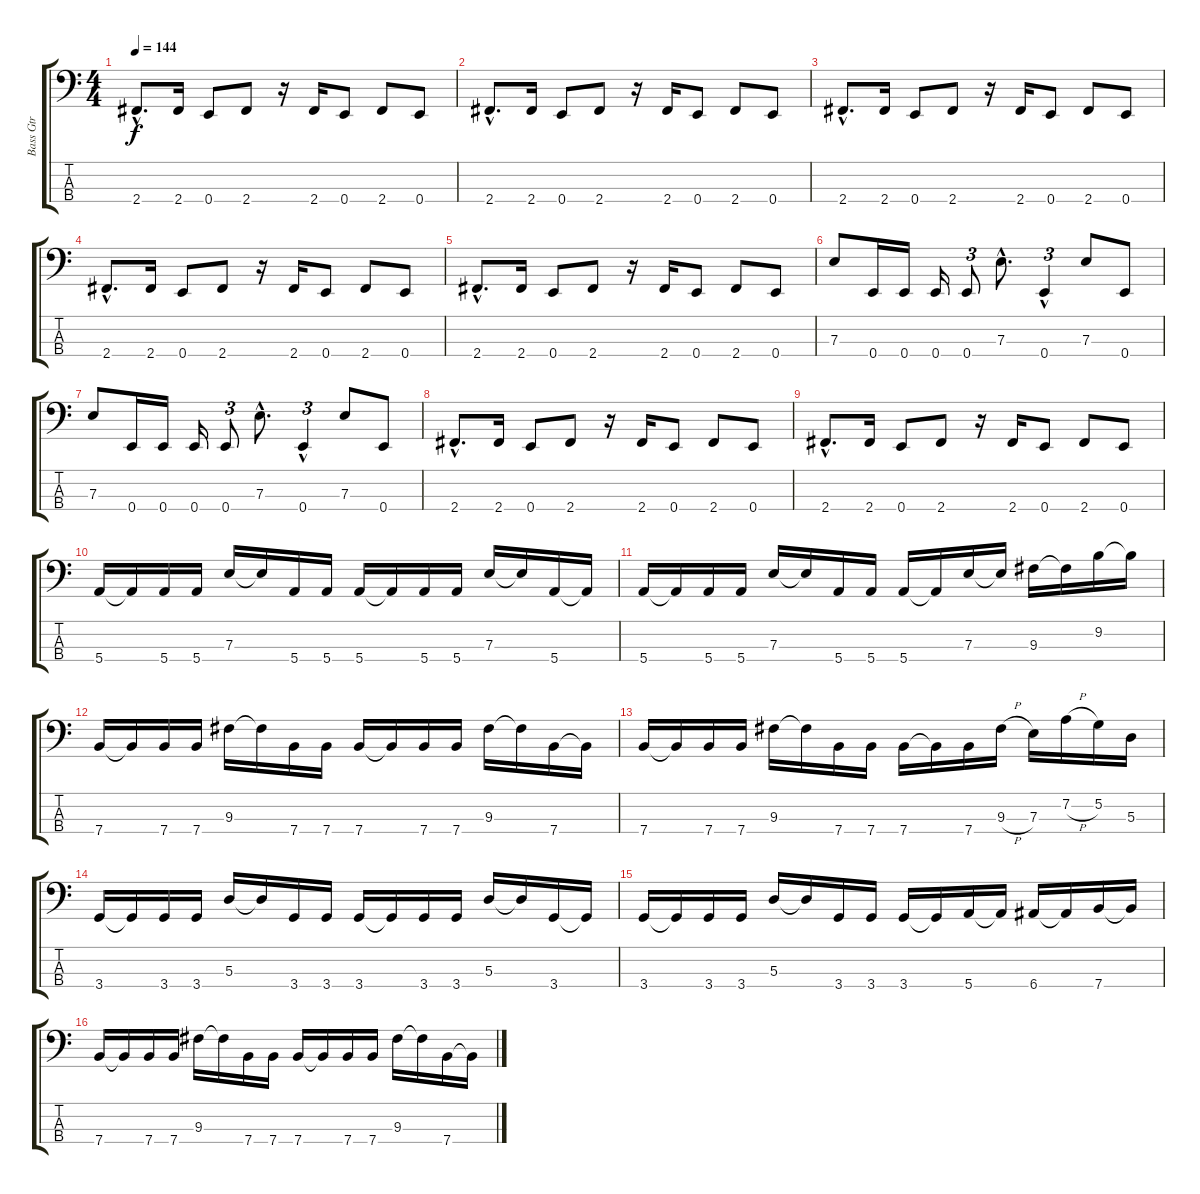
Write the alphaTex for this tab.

\track ("Bass Gtr" "Bass Gtr") {instrument electricbasspick}
\staff {score tabs}
\tuning (G2 D2 A1 E1) {hide}
\ts (4 4)
\tempo 144
\clef f4
\ks c
2.4{hac}.8{d dy f} 2.4.16 0.4.8 2.4.8 r.16 2.4.16 0.4.8 2.4.8 0.4.8 |
2.4{hac}.8{d} 2.4.16 0.4.8 2.4.8 r.16 2.4.16 0.4.8 2.4.8 0.4.8 |
2.4{hac}.8{d} 2.4.16 0.4.8 2.4.8 r.16 2.4.16 0.4.8 2.4.8 0.4.8 |
2.4{hac}.8{d} 2.4.16 0.4.8 2.4.8 r.16 2.4.16 0.4.8 2.4.8 0.4.8 |
2.4{hac}.8{d} 2.4.16 0.4.8 2.4.8 r.16 2.4.16 0.4.8 2.4.8 0.4.8 |
7.3.8 0.4.16 0.4.16 0.4.16 0.4.8{tu (3 2)} 7.3{hac}.8{d} 0.4{hac}.4{tu (3 2)} 7.3.8 0.4.8 |
7.3.8 0.4.16 0.4.16 0.4.16 0.4.8{tu (3 2)} 7.3{hac}.8{d} 0.4{hac}.4{tu (3 2)} 7.3.8 0.4.8 |
2.4{hac}.8{d} 2.4.16 0.4.8 2.4.8 r.16 2.4.16 0.4.8 2.4.8 0.4.8 |
2.4{hac}.8{d} 2.4.16 0.4.8 2.4.8 r.16 2.4.16 0.4.8 2.4.8 0.4.8 |
5.4.16 5.4{t}.16 5.4.16 5.4.16 7.3.16 7.3{t}.16 5.4.16 5.4.16 5.4.16 5.4{t}.16 5.4.16 5.4.16 7.3.16 7.3{t}.16 5.4.16 5.4{t}.16 |
5.4.16 5.4{t}.16 5.4.16 5.4.16 7.3.16 7.3{t}.16 5.4.16 5.4.16 5.4.16 5.4{t}.16 7.3.16 7.3{t}.16 9.3.16 9.3{t}.16 9.2.16 9.2{t}.16 |
7.4.16 7.4{t}.16 7.4.16 7.4.16 9.3.16 9.3{t}.16 7.4.16 7.4.16 7.4.16 7.4{t}.16 7.4.16 7.4.16 9.3.16 9.3{t}.16 7.4.16 7.4{t}.16 |
7.4.16 7.4{t}.16 7.4.16 7.4.16 9.3.16 9.3{t}.16 7.4.16 7.4.16 7.4.16 7.4{t}.16 7.4.16 9.3{h}.16 7.3.16 7.2{h}.16 5.2.16 5.3.16 |
3.4.16 3.4{t}.16 3.4.16 3.4.16 5.3.16 5.3{t}.16 3.4.16 3.4.16 3.4.16 3.4{t}.16 3.4.16 3.4.16 5.3.16 5.3{t}.16 3.4.16 3.4{t}.16 |
3.4.16 3.4{t}.16 3.4.16 3.4.16 5.3.16 5.3{t}.16 3.4.16 3.4.16 3.4.16 3.4{t}.16 5.4.16 5.4{t}.16 6.4.16 6.4{t}.16 7.4.16 7.4{t}.16 |
7.4.16 7.4{t}.16 7.4.16 7.4.16 9.3.16 9.3{t}.16 7.4.16 7.4.16 7.4.16 7.4{t}.16 7.4.16 7.4.16 9.3.16 9.3{t}.16 7.4.16 7.4{t}.16
